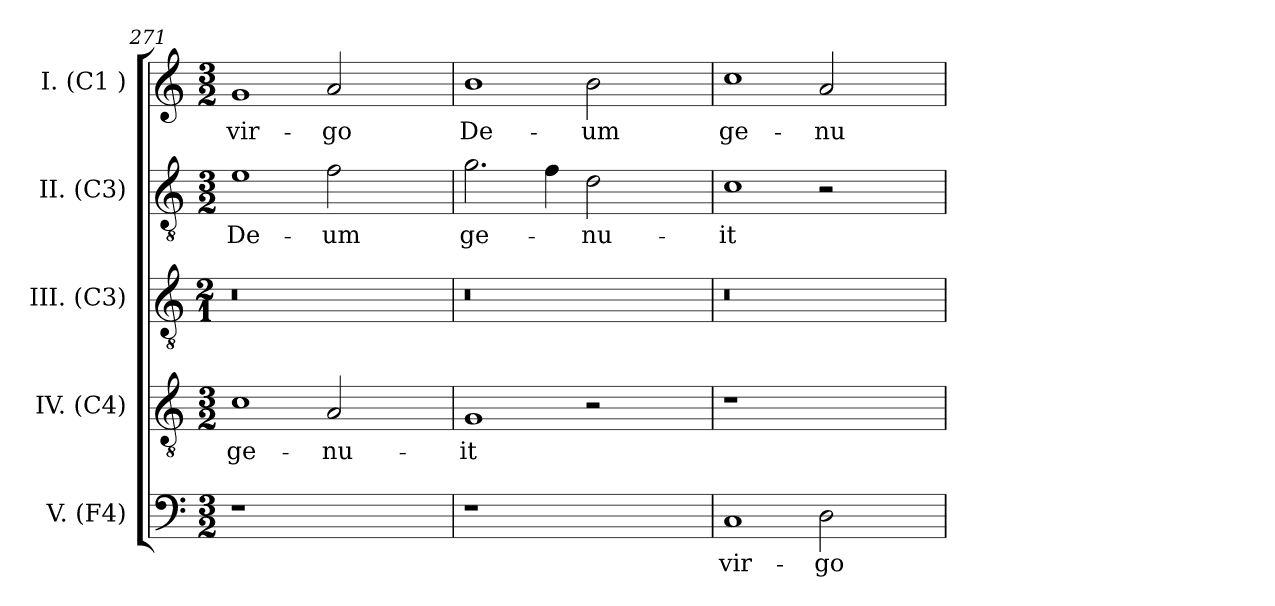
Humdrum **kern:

**kern	**text	**kern	**text	**kern	**kern	**text	**kern	**text
*part5	*part5	*part4	*part4	*part3	*part2	*part2	*part1	*part1
*staff5	*staff5	*staff4	*staff4	*staff3	*staff2	*staff2	*staff1	*staff1
*I"V. (F4)	*	*I"IV. (C4)	*	*I"III. (C3)	*I"II. (C3)	*	*I"I. (C1 )	*
*I'V.	*	*I'IV.	*	*I'III.	*I'II.	*	*I'I.	*
!!LO:LB:g=z
*clefF4	*	*clefGv2	*	*clefGv2	*clefGv2	*	*clefG2	*
*k[]	*	*k[]	*	*	*k[]	*	*k[]	*
*C:	*	*C:	*	*	*C:	*	*C:	*
*M3/2	*	*M3/2	*	*M2/1	*M3/2	*	*M3/2	*
=271	=271	=271	=271	=271	=271	=271	=271	=271
!LO:N:vis=1	!	!	!LO:LY:b:cj	!	!	!LO:LY:b:cj	!	!LO:LY:b:cj
1.r	.	1c	ge-	0r	1e	De-	1g	vir-
!	!	!	!LO:LY:b:cj	!	!	!LO:LY:b:cj	!	!LO:LY:b:cj
.	.	2A/	-nu-	.	2f\	-um	2a/	-go
2ryy	.	2ryy	.	.	2ryy	.	2ryy	.
=272	=272	=272	=272	=272	=272	=272	=272	=272
!LO:N:vis=1	!	!	!LO:LY:b:cj	!	!	!LO:LY:b:cj	!	!LO:LY:b:cj
1.r	.	1G	-it	0r	2.g\	ge-	1b	De-
.	.	.	.	.	4f\	.	.	.
!	!	!	!	!	!	!LO:LY:b:cj	!	!LO:LY:b:cj
.	.	2r	.	.	2d\	-nu-	2b\	-um
2ryy	.	2ryy	.	.	2ryy	.	2ryy	.
=273	=273	=273	=273	=273	=273	=273	=273	=273
!	!LO:LY:b:cj	!LO:N:vis=1	!	!	!	!LO:LY:b:cj	!	!LO:LY:b:cj
1C	vir-	1.r	.	0r	1c	-it	1cc	ge-
!	!LO:LY:b:cj	!	!	!	!	!	!	!LO:LY:b:cj
2D\	-go	.	.	.	2r	.	2a/	-nu-
2ryy	.	2ryy	.	.	2ryy	.	2ryy	.
=	=	=	=	=	=	=	=	=
*-	*-	*-	*-	*-	*-	*-	*-	*-
